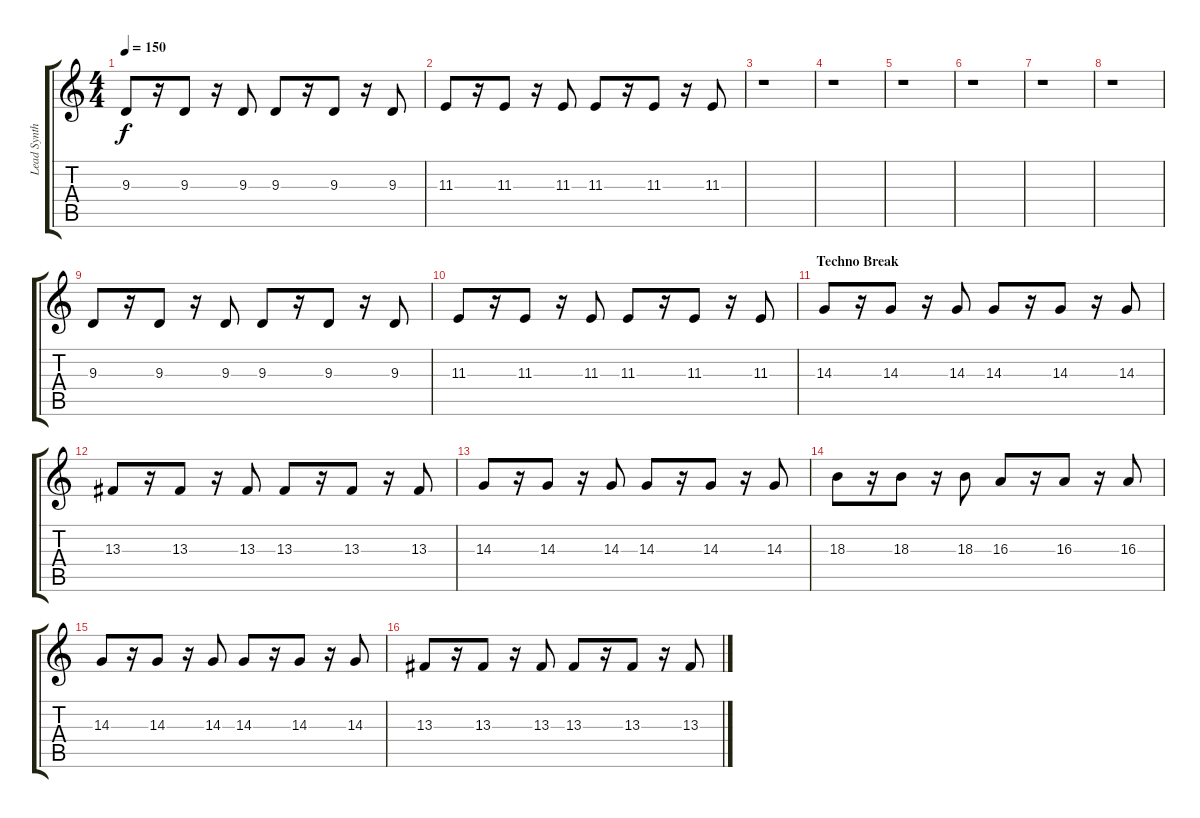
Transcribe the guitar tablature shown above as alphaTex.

\track ("Lead Synth" "Lead Synth") {instrument lead2sawtooth}
\staff {score tabs}
\tuning (D4 A3 F3 C3 G2 C2) {hide}
\ts (4 4)
\tempo 150
\clef g2
\ks c
9.3.8{dy f} r.16 9.3.8 r.16 9.3.8 9.3.8 r.16 9.3.8 r.16 9.3.8 |
11.3.8 r.16 11.3.8 r.16 11.3.8 11.3.8 r.16 11.3.8 r.16 11.3.8 |
r.1 |
r.1 |
r.1 |
r.1 |
r.1 |
r.1 |
9.3.8 r.16 9.3.8 r.16 9.3.8 9.3.8 r.16 9.3.8 r.16 9.3.8 |
11.3.8 r.16 11.3.8 r.16 11.3.8 11.3.8 r.16 11.3.8 r.16 11.3.8 |
\section ("" "Techno Break")
14.3.8 r.16 14.3.8 r.16 14.3.8 14.3.8 r.16 14.3.8 r.16 14.3.8 |
13.3.8 r.16 13.3.8 r.16 13.3.8 13.3.8 r.16 13.3.8 r.16 13.3.8 |
14.3.8 r.16 14.3.8 r.16 14.3.8 14.3.8 r.16 14.3.8 r.16 14.3.8 |
18.3.8 r.16 18.3.8 r.16 18.3.8 16.3.8 r.16 16.3.8 r.16 16.3.8 |
14.3.8 r.16 14.3.8 r.16 14.3.8 14.3.8 r.16 14.3.8 r.16 14.3.8 |
13.3.8 r.16 13.3.8 r.16 13.3.8 13.3.8 r.16 13.3.8 r.16 13.3.8
